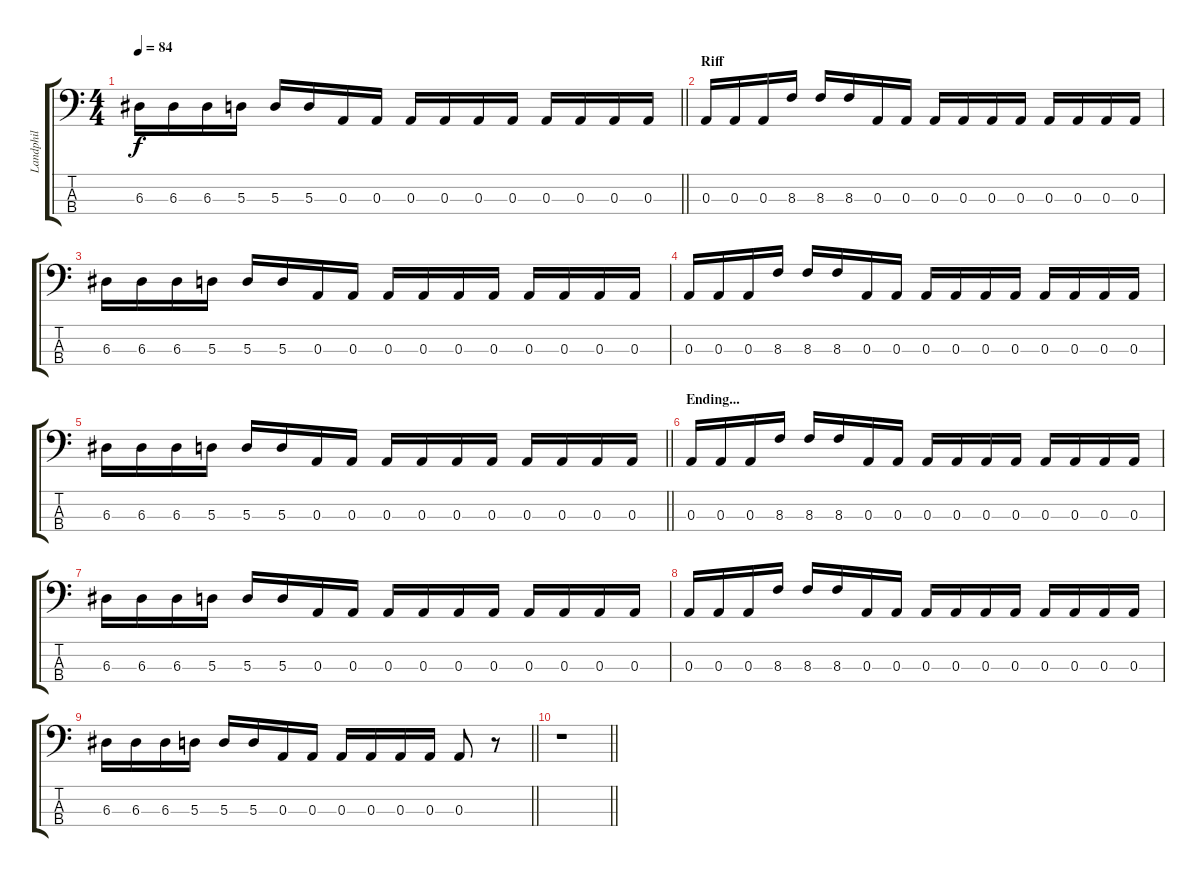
\track ("Landphil" "Landphil") {instrument electricbassfinger}
\staff {score tabs}
\tuning (G2 D2 A1 E1) {hide}
\ts (4 4)
\tempo 84
\clef f4
\barLineRight lightlight
\ks c
6.3.16{dy f} 6.3.16 6.3.16 5.3.16 5.3.16 5.3.16 0.3.16 0.3.16 0.3.16 0.3.16 0.3.16 0.3.16 0.3.16 0.3.16 0.3.16 0.3.16 |
\section ("" "Riff")
0.3.16 0.3.16 0.3.16 8.3.16 8.3.16 8.3.16 0.3.16 0.3.16 0.3.16 0.3.16 0.3.16 0.3.16 0.3.16 0.3.16 0.3.16 0.3.16 |
6.3.16 6.3.16 6.3.16 5.3.16 5.3.16 5.3.16 0.3.16 0.3.16 0.3.16 0.3.16 0.3.16 0.3.16 0.3.16 0.3.16 0.3.16 0.3.16 |
0.3.16 0.3.16 0.3.16 8.3.16 8.3.16 8.3.16 0.3.16 0.3.16 0.3.16 0.3.16 0.3.16 0.3.16 0.3.16 0.3.16 0.3.16 0.3.16 |
\barLineRight lightlight
6.3.16 6.3.16 6.3.16 5.3.16 5.3.16 5.3.16 0.3.16 0.3.16 0.3.16 0.3.16 0.3.16 0.3.16 0.3.16 0.3.16 0.3.16 0.3.16 |
\section ("" "Ending...")
0.3.16 0.3.16 0.3.16 8.3.16 8.3.16 8.3.16 0.3.16 0.3.16 0.3.16 0.3.16 0.3.16 0.3.16 0.3.16 0.3.16 0.3.16 0.3.16 |
6.3.16 6.3.16 6.3.16 5.3.16 5.3.16 5.3.16 0.3.16 0.3.16 0.3.16 0.3.16 0.3.16 0.3.16 0.3.16 0.3.16 0.3.16 0.3.16 |
0.3.16 0.3.16 0.3.16 8.3.16 8.3.16 8.3.16 0.3.16 0.3.16 0.3.16 0.3.16 0.3.16 0.3.16 0.3.16 0.3.16 0.3.16 0.3.16 |
\barLineRight lightlight
6.3.16 6.3.16 6.3.16 5.3.16 5.3.16 5.3.16 0.3.16 0.3.16 0.3.16 0.3.16 0.3.16 0.3.16 0.3.8 r.8 |
\barLineRight lightlight
r.1
